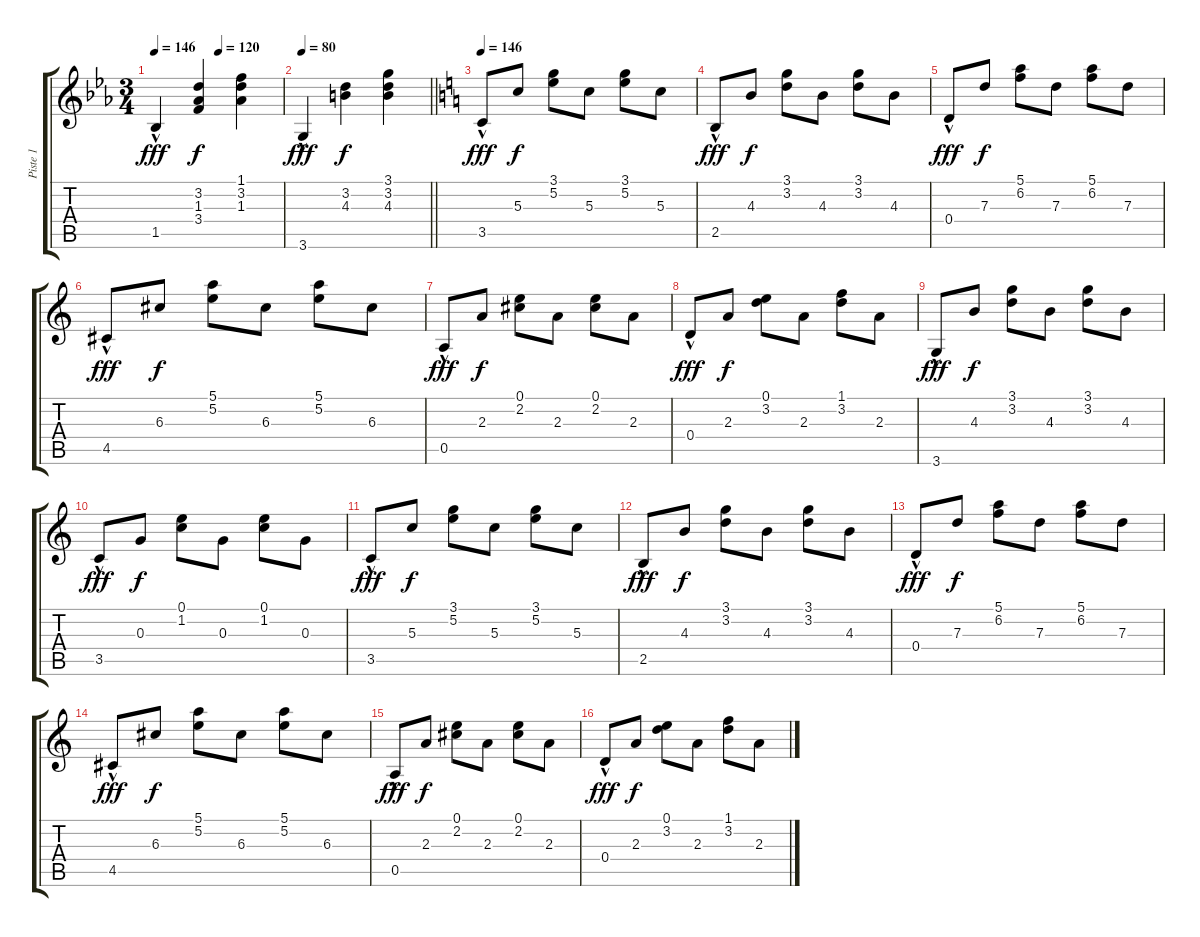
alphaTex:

\track ("Piste 1" "Piste 1") {instrument acousticguitarsteel}
\staff {score tabs}
\tuning (E4 B3 G3 D3 A2 E2) {hide}
\ts (3 4)
\tempo 146
\tempo (120 0.5)
\clef g2
\ks cminor
1.5{hac}.4{dy fff} (3.2 1.3 3.4).4{dy f} (1.1 3.2 1.3).4 |
\tempo 80
\barLineRight lightlight
3.6{hac}.4{dy fff} (3.2 4.3).4{dy f} (3.1 3.2 4.3).4 |
\tempo 146
\ks c
3.5{hac}.8{dy fff} 5.3.8{dy f} (3.1 5.2).8 5.3.8 (3.1 5.2).8 5.3.8 |
2.5{hac}.8{dy fff} 4.3.8{dy f} (3.1 3.2).8 4.3.8 (3.1 3.2).8 4.3.8 |
0.4{hac}.8{dy fff} 7.3.8{dy f} (5.1 6.2).8 7.3.8 (5.1 6.2).8 7.3.8 |
4.5{hac}.8{dy fff} 6.3.8{dy f} (5.1 5.2).8 6.3.8 (5.1 5.2).8 6.3.8 |
0.5{hac}.8{dy fff} 2.3.8{dy f} (0.1 2.2).8 2.3.8 (0.1 2.2).8 2.3.8 |
0.4{hac}.8{dy fff} 2.3.8{dy f} (0.1 3.2).8 2.3.8 (1.1 3.2).8 2.3.8 |
3.6{hac}.8{dy fff} 4.3.8{dy f} (3.1 3.2).8 4.3.8 (3.1 3.2).8 4.3.8 |
3.5{hac}.8{dy fff} 0.3.8{dy f} (0.1 1.2).8 0.3.8 (0.1 1.2).8 0.3.8 |
3.5{hac}.8{dy fff} 5.3.8{dy f} (3.1 5.2).8 5.3.8 (3.1 5.2).8 5.3.8 |
2.5{hac}.8{dy fff} 4.3.8{dy f} (3.1 3.2).8 4.3.8 (3.1 3.2).8 4.3.8 |
0.4{hac}.8{dy fff} 7.3.8{dy f} (5.1 6.2).8 7.3.8 (5.1 6.2).8 7.3.8 |
4.5{hac}.8{dy fff} 6.3.8{dy f} (5.1 5.2).8 6.3.8 (5.1 5.2).8 6.3.8 |
0.5{hac}.8{dy fff} 2.3.8{dy f} (0.1 2.2).8 2.3.8 (0.1 2.2).8 2.3.8 |
0.4{hac}.8{dy fff} 2.3.8{dy f} (0.1 3.2).8 2.3.8 (1.1 3.2).8 2.3.8
